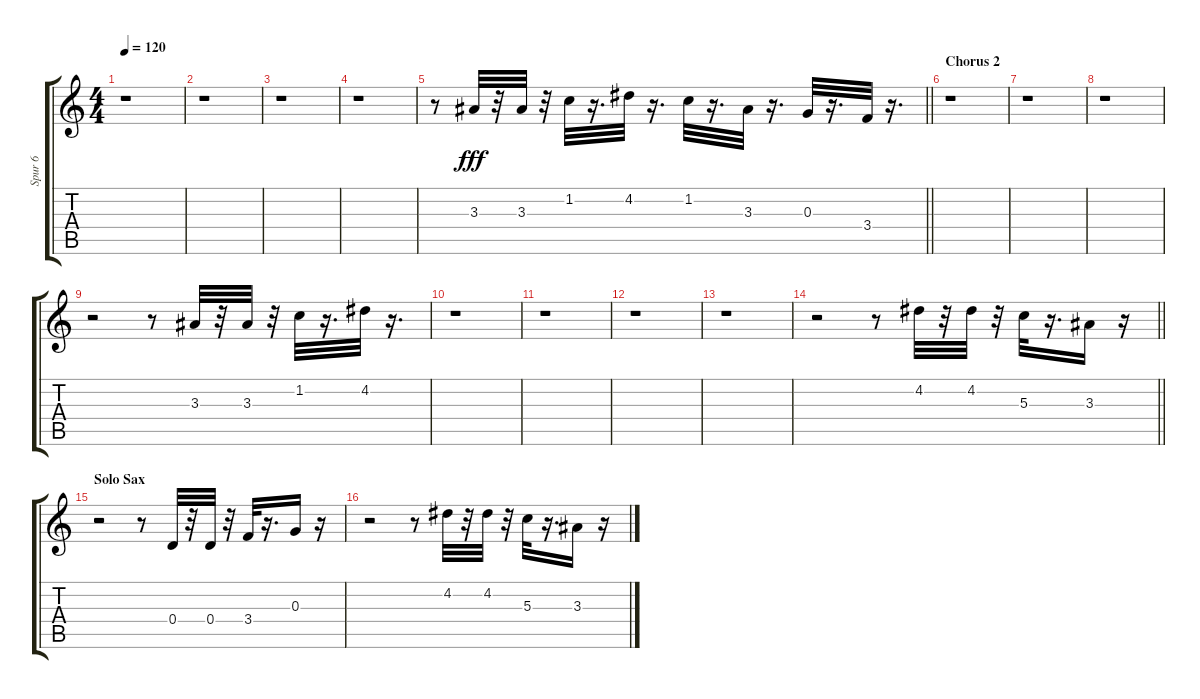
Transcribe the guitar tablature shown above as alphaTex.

\track ("Spur 6" "Spur 6") {instrument electricguitarmuted}
\staff {score tabs}
\tuning (E4 B3 G3 D3 A2 E2) {hide}
\ts (4 4)
\tempo 120
\clef g2
\ks c
r.1{dy fff} |
r.1 |
r.1 |
r.1 |
\barLineRight lightlight
r.8 3.3.32 r.32 3.3.32 r.32 1.2.32 r.16{d} 4.2.32 r.16{d} 1.2.32 r.16{d} 3.3.32 r.16{d} 0.3.32 r.16{d} 3.4.32 r.16{d} |
\section ("" "Chorus 2")
r.1 |
r.1 |
r.1 |
r.2 r.8 3.3.32 r.32 3.3.32 r.32 1.2.32 r.16{d} 4.2.32 r.16{d} |
r.1 |
r.1 |
r.1 |
r.1 |
\barLineRight lightlight
r.2 r.8 4.2.32 r.32 4.2.32 r.32 5.3.32 r.16{d} 3.3.16 r.16 |
\section ("" "Solo Sax")
r.2 r.8 0.4.32 r.32 0.4.32 r.32 3.4.32 r.16{d} 0.3.16 r.16 |
r.2 r.8 4.2.32 r.32 4.2.32 r.32 5.3.32 r.16{d} 3.3.16 r.16
